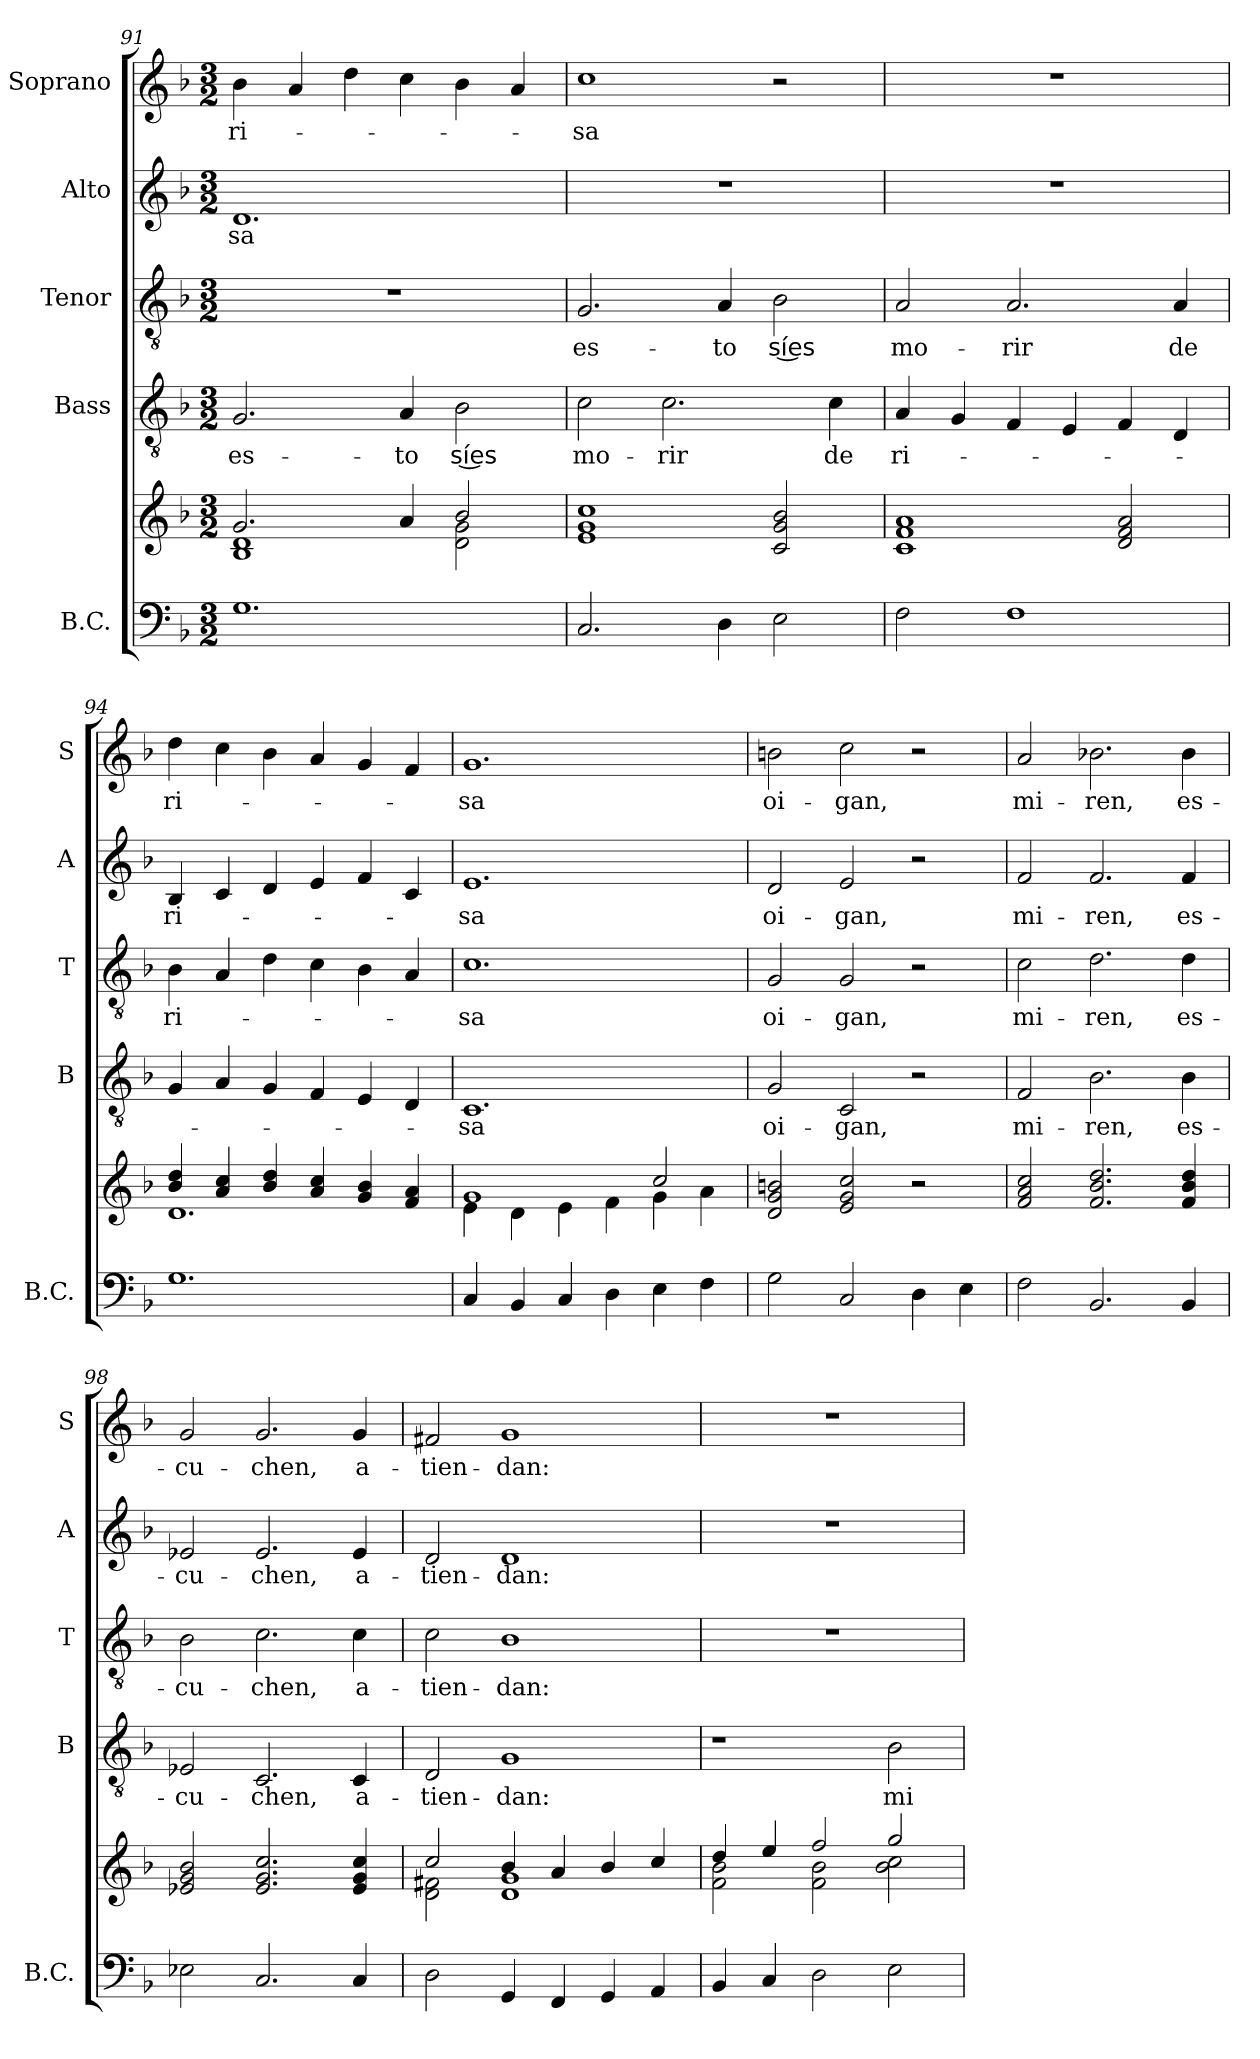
**kern	**kern	**kern	**text	**kern	**text	**kern	**text	**kern	**text
*part5	*part5	*part4	*part4	*part3	*part3	*part2	*part2	*part1	*part1
*staff6	*staff5	*staff4	*staff4	*staff3	*staff3	*staff2	*staff2	*staff1	*staff1
*I"B.C.	*	*I"Bass	*	*I"Tenor	*	*I"Alto	*	*I"Soprano	*
*I'B.C.	*	*I'B	*	*I'T	*	*I'A	*	*I'S	*
!!LO:LB:g=z
*clefF4	*clefG2	*clefGv2	*	*clefGv2	*	*clefG2	*	*clefG2	*
*k[b-]	*k[b-]	*k[b-]	*	*k[b-]	*	*k[b-]	*	*k[b-]	*
*F:	*F:	*F:	*	*F:	*	*F:	*	*F:	*
*M3/2	*M3/2	*M3/2	*	*M3/2	*	*M3/2	*	*M3/2	*
=91	=91	=91	=91	=91	=91	=91	=91	=91	=91
*	*^	*	*	*	*	*	*	*	*
!	!	!	!	!LO:LY:b	!	!	!	!LO:LY:b	!	!LO:LY:b
1.G	2.g/	1B- 1d	2.G/	es-	1.r	.	1.d	-sa	4b-\	ri-
.	.	.	.	.	.	.	.	.	4a/	.
.	.	.	.	.	.	.	.	.	4dd\	.
!	!	!	!	!LO:LY:b	!	!	!	!	!	!
.	4a/	.	4A/	-to	.	.	.	.	4cc\	.
!	!	!	!	!LO:LY:b	!	!	!	!	!	!
.	2b-/	2d\ 2g\	2B-\	sí͜es	.	.	.	.	4b-\	.
.	.	.	.	.	.	.	.	.	4a/	.
*	*v	*v	*	*	*	*	*	*	*	*
=92	=92	=92	=92	=92	=92	=92	=92	=92	=92
!	!	!	!LO:LY:b	!	!LO:LY:b	!	!	!	!LO:LY:b
2.C/	1e 1g 1cc	2c\	mo-	2.G/	es-	1.r	.	1cc	-sa
!	!	!	!LO:LY:b	!	!	!	!	!	!
.	.	2.c\	-rir	.	.	.	.	.	.
!	!	!	!	!	!LO:LY:b	!	!	!	!
4D\	.	.	.	4A/	-to	.	.	.	.
!	!	!	!	!	!LO:LY:b	!	!	!	!
2E\	2c/ 2g/ 2b-/	.	.	2B-\	sí͜es	.	.	2r	.
!	!	!	!LO:LY:b	!	!	!	!	!	!
.	.	4c\	de	.	.	.	.	.	.
=93	=93	=93	=93	=93	=93	=93	=93	=93	=93
!	!	!	!LO:LY:b	!	!LO:LY:b	!	!	!	!
2F\	1c 1f 1a	4A/	ri-	2A/	mo-	1.r	.	1.r	.
.	.	4G/	.	.	.	.	.	.	.
!	!	!	!	!	!LO:LY:b	!	!	!	!
1F	.	4F/	.	2.A/	-rir	.	.	.	.
.	.	4E/	.	.	.	.	.	.	.
.	2d/ 2f/ 2a/	4F/	.	.	.	.	.	.	.
!	!	!	!	!	!LO:LY:b	!	!	!	!
.	.	4D/	.	4A/	de	.	.	.	.
=94	=94	=94	=94	=94	=94	=94	=94	=94	=94
*	*^	*	*	*	*	*	*	*	*
!	!	!	!	!	!	!LO:LY:b	!	!LO:LY:b	!	!LO:LY:b
1.G	4b-/ 4dd/	1.d	4G/	.	4B-\	ri-	4B-/	ri-	4dd\	ri-
.	4a/ 4cc/	.	4A/	.	4A/	.	4c/	.	4cc\	.
.	4b-/ 4dd/	.	4G/	.	4d\	.	4d/	.	4b-\	.
.	4a/ 4cc/	.	4F/	.	4c\	.	4e/	.	4a/	.
.	4g/ 4b-/	.	4E/	.	4B-\	.	4f/	.	4g/	.
.	4f/ 4a/	.	4D/	.	4A/	.	4c/	.	4f/	.
=95	=95	=95	=95	=95	=95	=95	=95	=95	=95	=95
!	!	!	!	!LO:LY:b	!	!LO:LY:b	!	!LO:LY:b	!	!LO:LY:b
4C/	1g	4e\	1.C	-sa	1.c	-sa	1.e	-sa	1.g	-sa
4BB-/	.	4d\	.	.	.	.	.	.	.	.
4C/	.	4e\	.	.	.	.	.	.	.	.
4D\	.	4f\	.	.	.	.	.	.	.	.
4E\	2cc/	4g\	.	.	.	.	.	.	.	.
4F\	.	4a\	.	.	.	.	.	.	.	.
=96	=96	=96	=96	=96	=96	=96	=96	=96	=96	=96
!	!	!	!	!LO:LY:b	!	!LO:LY:b	!	!LO:LY:b	!	!LO:LY:b
*	*v	*v	*	*	*	*	*	*	*	*
2G\	2d/ 2g/ 2bn/	2G/	oi-	2G/	oi-	2d/	oi-	2bn\	oi-
!	!	!	!LO:LY:b	!	!LO:LY:b	!	!LO:LY:b	!	!LO:LY:b
2C/	2e/ 2g/ 2cc/	2C/	-gan,	2G/	-gan,	2e/	-gan,	2cc\	-gan,
4D\	2r	2r	.	2r	.	2r	.	2r	.
4E\	.	.	.	.	.	.	.	.	.
!!LO:PB:g=z
=97	=97	=97	=97	=97	=97	=97	=97	=97	=97
!	!	!	!LO:LY:b	!	!LO:LY:b	!	!LO:LY:b	!	!LO:LY:b
2F\	2f/ 2a/ 2cc/	2F/	mi-	2c\	mi-	2f/	mi-	2a/	mi-
!	!	!	!LO:LY:b	!	!LO:LY:b	!	!LO:LY:b	!	!LO:LY:b
2.BB-/	2.f/ 2.b-/ 2.dd/	2.B-\	-ren,	2.d\	-ren,	2.f/	-ren,	2.b-X\	-ren,
!	!	!	!LO:LY:b	!	!LO:LY:b	!	!LO:LY:b	!	!LO:LY:b
4BB-/	4f/ 4b-/ 4dd/	4B-\	es-	4d\	es-	4f/	es-	4b-\	es-
=98	=98	=98	=98	=98	=98	=98	=98	=98	=98
!	!	!	!LO:LY:b	!	!LO:LY:b	!	!LO:LY:b	!	!LO:LY:b
2E-X\	2e-X/ 2g/ 2b-/	2E-X/	-cu-	2B-\	-cu-	2e-X/	-cu-	2g/	-cu-
!	!	!	!LO:LY:b	!	!LO:LY:b	!	!LO:LY:b	!	!LO:LY:b
2.C/	2.e-/ 2.g/ 2.cc/	2.C/	-chen,	2.c\	-chen,	2.e-/	-chen,	2.g/	-chen,
!	!	!	!LO:LY:b	!	!LO:LY:b	!	!LO:LY:b	!	!LO:LY:b
4C/	4e-/ 4g/ 4cc/	4C/	a-	4c\	a-	4e-/	a-	4g/	a-
=99	=99	=99	=99	=99	=99	=99	=99	=99	=99
*	*^	*	*	*	*	*	*	*	*
!	!	!	!	!LO:LY:b	!	!LO:LY:b	!	!LO:LY:b	!	!LO:LY:b
2D\	2cc/	2d\ 2f#X\	2D/	-tien-	2c\	-tien-	2d/	-tien-	2f#X/	-tien-
!	!	!	!	!LO:LY:b	!	!LO:LY:b	!	!LO:LY:b	!	!LO:LY:b
4GG/	4b-/	1d 1g	1G	-dan:	1B-	-dan:	1d	-dan:	1g	-dan:
4FF/	4a/	.	.	.	.	.	.	.	.	.
4GG/	4b-/	.	.	.	.	.	.	.	.	.
4AA/	4cc/	.	.	.	.	.	.	.	.	.
=100	=100	=100	=100	=100	=100	=100	=100	=100	=100	=100
4BB-/	4dd/	2f\ 2b-\	1r	.	1.r	.	1.r	.	1.r	.
4C/	4ee/	.	.	.	.	.	.	.	.	.
2D\	2ff/	2f\ 2b-\	.	.	.	.	.	.	.	.
!	!	!	!	!LO:LY:b	!	!	!	!	!	!
2E\	2gg/	2b-\ 2cc\	2B-\	mi-	.	.	.	.	.	.
*	*v	*v	*	*	*	*	*	*	*	*
=	=	=	=	=	=	=	=	=	=
*-	*-	*-	*-	*-	*-	*-	*-	*-	*-
